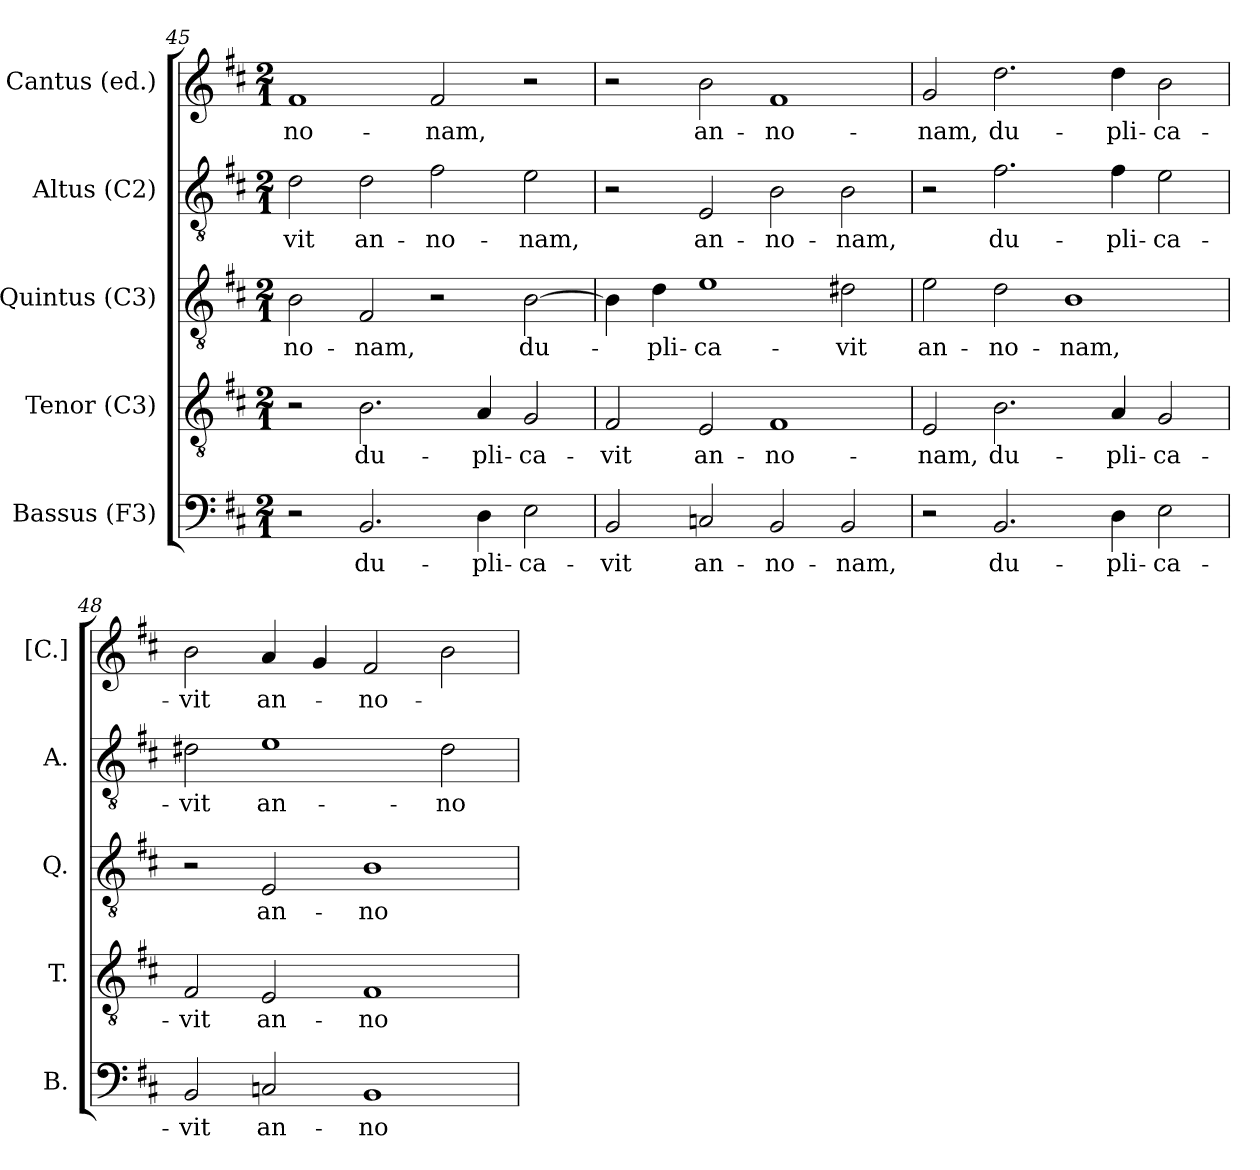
**kern	**text	**kern	**text	**kern	**text	**kern	**text	**kern	**text
*part5	*part5	*part4	*part4	*part3	*part3	*part2	*part2	*part1	*part1
*staff5	*staff5	*staff4	*staff4	*staff3	*staff3	*staff2	*staff2	*staff1	*staff1
*I"Bassus (F3)	*	*I"Tenor (C3)	*	*I"Quintus (C3)	*	*I"Altus (C2)	*	*I"Cantus (ed.)	*
*I'B.	*	*I'T.	*	*I'Q.	*	*I'A.	*	*I'[C.]	*
!!LO:LB:g=z
*clefF4	*	*clefGv2	*	*clefGv2	*	*clefGv2	*	*clefG2	*
*	*	*ITrd7c12	*	*ITrd7c12	*	*	*	*	*
*k[f#c#]	*	*k[f#c#]	*	*k[f#c#]	*	*k[f#c#]	*	*k[f#c#]	*
*D:	*	*D:	*	*D:	*	*D:	*	*D:	*
*M2/1	*	*M2/1	*	*M2/1	*	*M2/1	*	*M2/1	*
=45	=45	=45	=45	=45	=45	=45	=45	=45	=45
!	!	!	!	!	!LO:LY:b:color=#000000	!	!	!	!
!	!	!	!	!	!	!	!LO:LY:b:color=#000000	!	!
!	!	!	!	!	!	!	!	!	!LO:LY:b:color=#000000
2r	.	2r	.	2BBi\	-no-	2di\	-vit	1f#i	-no-
!	!LO:LY:b:color=#000000	!	!	!	!	!	!	!	!
!	!	!	!LO:LY:b:color=#000000	!	!	!	!	!	!
!	!	!	!	!	!LO:LY:b:color=#000000	!	!	!	!
!	!	!	!	!	!	!	!LO:LY:b:color=#000000	!	!
2.BBi/	du-	2.BBi\	du-	2FF#i/	-nam,	2di\	an-	.	.
!	!	!	!	!	!	!	!LO:LY:b:color=#000000	!	!
!	!	!	!	!	!	!	!	!	!LO:LY:b:color=#000000
.	.	.	.	2r	.	2f#i\	-no-	2f#i/	-nam,
!	!LO:LY:b:color=#000000	!	!	!	!	!	!	!	!
!	!	!	!LO:LY:b:color=#000000	!	!	!	!	!	!
4Di\	-pli-	4AAi/	-pli-	.	.	.	.	.	.
!	!LO:LY:b:color=#000000	!	!	!	!	!	!	!	!
!	!	!	!LO:LY:b:color=#000000	!	!	!	!	!	!
!	!	!	!	!	!LO:LY:b:color=#000000	!	!	!	!
!	!	!	!	!	!	!	!LO:LY:b:color=#000000	!	!
2Ei\	-ca-	2GGi/	-ca-	[2BBi\	du-	2ei\	-nam,	2r	.
=46	=46	=46	=46	=46	=46	=46	=46	=46	=46
!	!LO:LY:b:color=#000000	!	!	!	!	!	!	!	!
!	!	!	!LO:LY:b:color=#000000	!	!	!	!	!	!
2BBi/	-vit	2FF#i/	-vit	4BBi\]	.	2r	.	2r	.
!	!	!	!	!	!LO:LY:b:color=#000000	!	!	!	!
.	.	.	.	4Di\	-pli-	.	.	.	.
!	!LO:LY:b:color=#000000	!	!	!	!	!	!	!	!
!	!	!	!LO:LY:b:color=#000000	!	!	!	!	!	!
!	!	!	!	!	!LO:LY:b:color=#000000	!	!	!	!
!	!	!	!	!	!	!	!LO:LY:b:color=#000000	!	!
!	!	!	!	!	!	!	!	!	!LO:LY:b:color=#000000
2Cni/	an-	2EEi/	an-	1Ei	-ca-	2Ei/	an-	2bi\	an-
!	!LO:LY:b:color=#000000	!	!	!	!	!	!	!	!
!	!	!	!LO:LY:b:color=#000000	!	!	!	!	!	!
!	!	!	!	!	!	!	!LO:LY:b:color=#000000	!	!
!	!	!	!	!	!	!	!	!	!LO:LY:b:color=#000000
2BBi/	-no-	1FF#i	-no-	.	.	2Bi\	-no-	1f#i	-no-
!	!LO:LY:b:color=#000000	!	!	!	!	!	!	!	!
!	!	!	!	!	!LO:LY:b:color=#000000	!	!	!	!
!	!	!	!	!	!	!	!LO:LY:b:color=#000000	!	!
2BBi/	-nam,	.	.	2D#Xi\	-vit	2Bi\	-nam,	.	.
=47	=47	=47	=47	=47	=47	=47	=47	=47	=47
!	!	!	!LO:LY:b:color=#000000	!	!	!	!	!	!
!	!	!	!	!	!LO:LY:b:color=#000000	!	!	!	!
!	!	!	!	!	!	!	!	!	!LO:LY:b:color=#000000
2r	.	2EEi/	-nam,	2Ei\	an-	2r	.	2gi/	-nam,
!	!LO:LY:b:color=#000000	!	!	!	!	!	!	!	!
!	!	!	!LO:LY:b:color=#000000	!	!	!	!	!	!
!	!	!	!	!	!LO:LY:b:color=#000000	!	!	!	!
!	!	!	!	!	!	!	!LO:LY:b:color=#000000	!	!
!	!	!	!	!	!	!	!	!	!LO:LY:b:color=#000000
2.BBi/	du-	2.BBi\	du-	2Di\	-no-	2.f#i\	du-	2.ddi\	du-
!	!	!	!	!	!LO:LY:b:color=#000000	!	!	!	!
.	.	.	.	1BBi	-nam,	.	.	.	.
!	!LO:LY:b:color=#000000	!	!	!	!	!	!	!	!
!	!	!	!LO:LY:b:color=#000000	!	!	!	!	!	!
!	!	!	!	!	!	!	!LO:LY:b:color=#000000	!	!
!	!	!	!	!	!	!	!	!	!LO:LY:b:color=#000000
4Di\	-pli-	4AAi/	-pli-	.	.	4f#i\	-pli-	4ddi\	-pli-
!	!LO:LY:b:color=#000000	!	!	!	!	!	!	!	!
!	!	!	!LO:LY:b:color=#000000	!	!	!	!	!	!
!	!	!	!	!	!	!	!LO:LY:b:color=#000000	!	!
!	!	!	!	!	!	!	!	!	!LO:LY:b:color=#000000
2Ei\	-ca-	2GGi/	-ca-	.	.	2ei\	-ca-	2bi\	-ca-
=48	=48	=48	=48	=48	=48	=48	=48	=48	=48
!	!LO:LY:b:color=#000000	!	!	!	!	!	!	!	!
!	!	!	!LO:LY:b:color=#000000	!	!	!	!	!	!
!	!	!	!	!	!	!	!LO:LY:b:color=#000000	!	!
!	!	!	!	!	!	!	!	!	!LO:LY:b:color=#000000
2BBi/	-vit	2FF#i/	-vit	2r	.	2d#Xi\	-vit	2bi\	-vit
!	!LO:LY:b:color=#000000	!	!	!	!	!	!	!	!
!	!	!	!LO:LY:b:color=#000000	!	!	!	!	!	!
!	!	!	!	!	!LO:LY:b:color=#000000	!	!	!	!
!	!	!	!	!	!	!	!LO:LY:b:color=#000000	!	!
!	!	!	!	!	!	!	!	!	!LO:LY:b:color=#000000
2Cni/	an-	2EEi/	an-	2EEi/	an-	1ei	an-	4ai/	an-
.	.	.	.	.	.	.	.	4gi/	.
!	!LO:LY:b:color=#000000	!	!	!	!	!	!	!	!
!	!	!	!LO:LY:b:color=#000000	!	!	!	!	!	!
!	!	!	!	!	!LO:LY:b:color=#000000	!	!	!	!
!	!	!	!	!	!	!	!	!	!LO:LY:b:color=#000000
1BBi	-no-	1FF#i	-no-	1BBi	-no-	.	.	2f#i/	-no-
!	!	!	!	!	!	!	!LO:LY:b:color=#000000	!	!
.	.	.	.	.	.	2d#i\	-no-	2bi\	.
=	=	=	=	=	=	=	=	=	=
*-	*-	*-	*-	*-	*-	*-	*-	*-	*-
